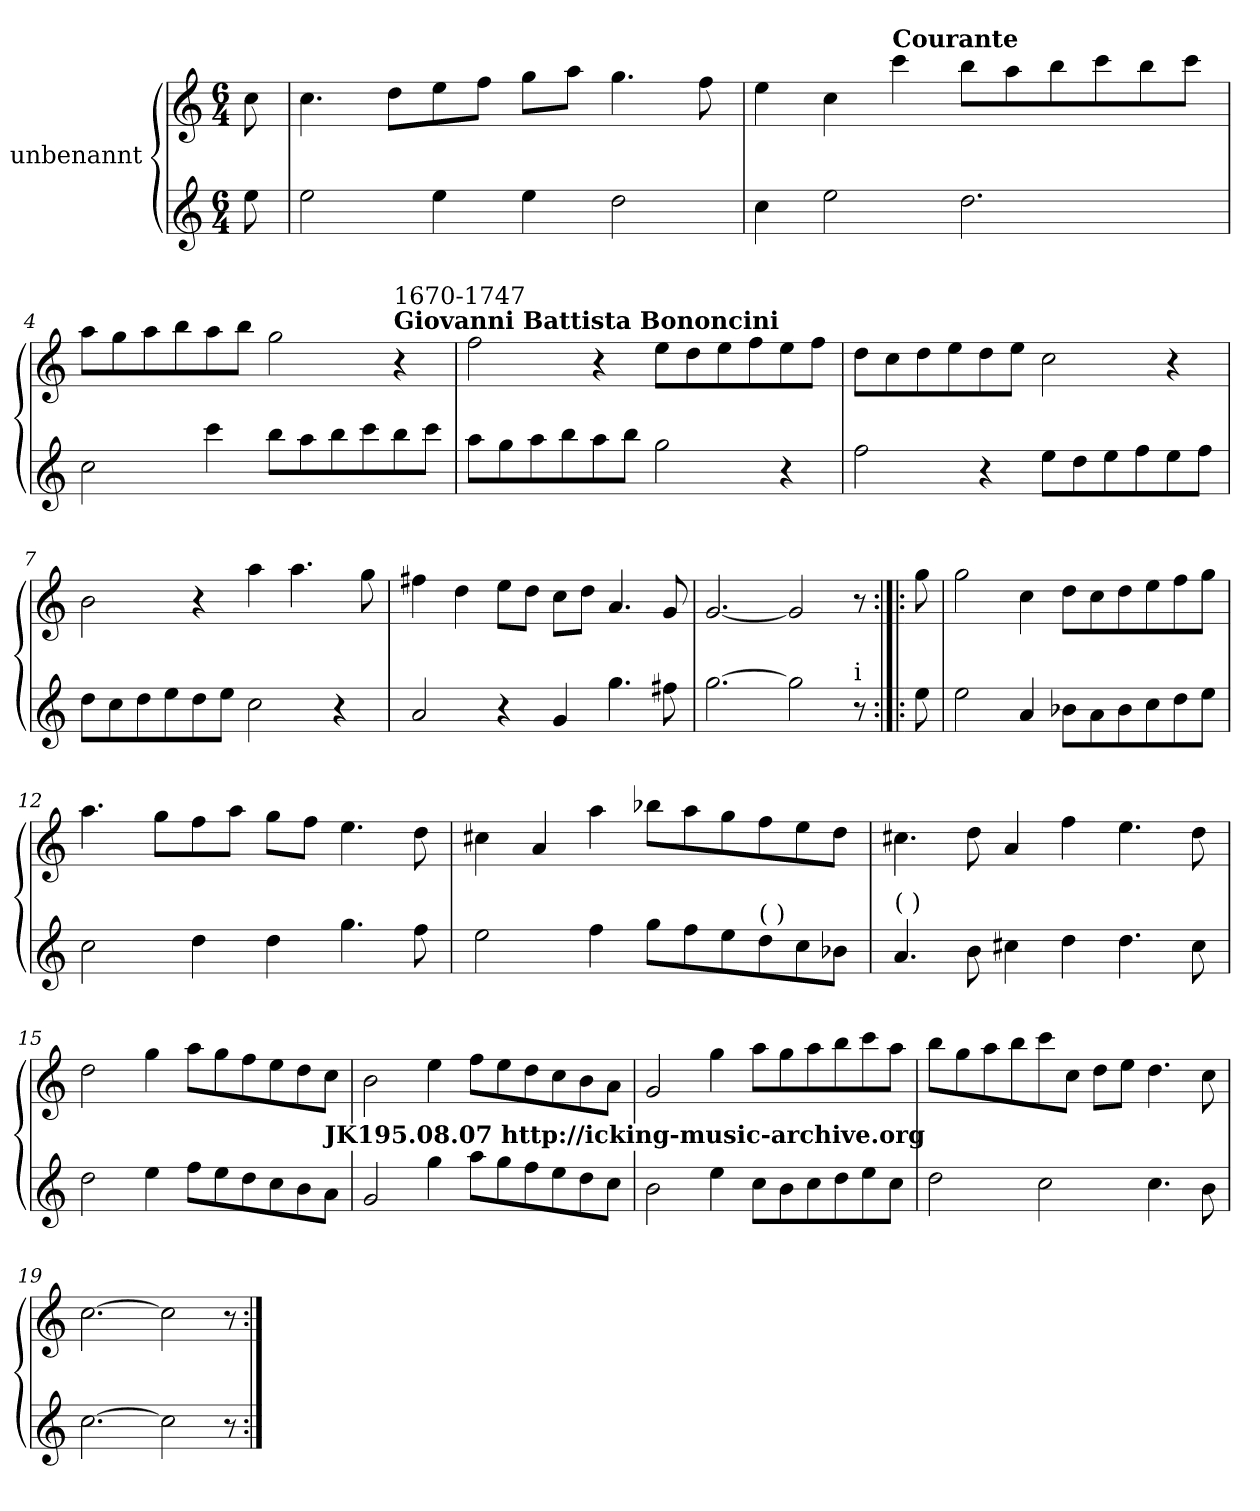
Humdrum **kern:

**kern	**kern
*part2	*part1
*staff2	*staff1
*I"unbenannt	*I"unbenannt
*clefG2	*clefG2
*k[]	*k[]
*M6/4	*M6/4
=1	=1
8ee\	8cc\
=2	=2
2ee\	4.cc\
.	8dd\L
4ee\	8ee\
.	8ff\J
4ee\	8gg\L
.	8aa\J
2dd\	4.gg\
.	8ff\
=3	=3
4cc\	4ee\
2ee\	4cc\
!	!LO:TX:a:B:t=Courante
.	4ccc\
2.dd\	8bb\L
.	8aa\
.	8bb\
.	8ccc\
.	8bb\
.	8ccc\J
!!LO:LB:g=z
=4	=4
2cc\	8aa\L
.	8gg\
.	8aa\
.	8bb\
4ccc\	8aa\
.	8bb\J
8bb\L	2gg\
8aa\	.
8bb\	.
8ccc\	.
!	!LO:TX:a:B:t=Giovanni Battista Bononcini
!	!LO:TX:a:t=1670-1747
8bb\	4r
8ccc\J	.
=5	=5
8aa\L	2ff\
8gg\	.
8aa\	.
8bb\	.
8aa\	4r
8bb\J	.
2gg\	8ee\L
.	8dd\
.	8ee\
.	8ff\
4r	8ee\
.	8ff\J
!!LO:LB:g=z
=6	=6
2ff\	8dd\L
.	8cc\
.	8dd\
.	8ee\
4r	8dd\
.	8ee\J
8ee\L	2cc\
8dd\	.
8ee\	.
8ff\	.
8ee\	4r
8ff\J	.
=7	=7
8dd\L	2b\
8cc\	.
8dd\	.
8ee\	.
8dd\	4r
8ee\J	.
2cc\	4aa\
.	4.aa\
4r	.
.	8gg\
!!LO:LB:g=z
=8	=8
2a/	4ff#X\
.	4dd\
4r	8ee\L
.	8dd\J
4g/	8cc\L
.	8dd\J
4.gg\	4.a/
8ff#X\	8g/
=9	=9
[2.gg\	[2.g/
2gg\]	2g/]
!LO:TX:a:t=i	!
8r	8r
!!LO:LB:g=z
=10:|!|:	=10:|!|:
8ee\	8gg\
=11	=11
2ee\	2gg\
4a/	4cc\
8b-X\L	8dd\L
8a\	8cc\
8b-\	8dd\
8cc\	8ee\
8dd\	8ff\
8ee\J	8gg\J
=12	=12
2cc\	4.aa\
.	8gg\L
4dd\	8ff\
.	8aa\J
4dd\	8gg\L
.	8ff\J
4.gg\	4.ee\
8ff\	8dd\
!!LO:LB:g=z
=13	=13
2ee\	4cc#X\
.	4a/
4ff\	4aa\
8gg\L	8bb-X\L
8ff\	8aa\
8ee\	8gg\
!LO:TX:a:t=(  )	!
8dd\	8ff\
8cc\	8ee\
8b-X\J	8dd\J
=14	=14
!LO:TX:a:t=(  )	!
4.a/	4.cc#X\
8b\	8dd\
4cc#X\	4a/
4dd\	4ff\
4.dd\	4.ee\
8cc#\	8dd\
!!LO:PB:g=z
=15	=15
2dd\	2dd\
4ee\	4gg\
8ff\L	8aa\L
8ee\	8gg\
8dd\	8ff\
8cc\	8ee\
8b\	8dd\
!LO:TX:a:B:t=JK195.08.07 http&colon;//icking-music-archive.org	!
8a\J	8cc\J
=16	=16
2g/	2b\
4gg\	4ee\
8aa\L	8ff\L
8gg\	8ee\
8ff\	8dd\
8ee\	8cc\
8dd\	8b\
8cc\J	8a\J
=17	=17
2b\	2g/
4ee\	4gg\
8cc\L	8aa\L
8b\	8gg\
8cc\	8aa\
8dd\	8bb\
8ee\	8ccc\
8cc\J	8aa\J
!!LO:LB:g=z
=18	=18
2dd\	8bb\L
.	8gg\
.	8aa\
.	8bb\
2cc\	8ccc\
.	8cc\J
.	8dd\L
.	8ee\J
4.cc\	4.dd\
8b\	8cc\
=19	=19
[2.cc\	[2.cc\
2cc\]	2cc\]
8r	8r
=:|!	=:|!
*-	*-
